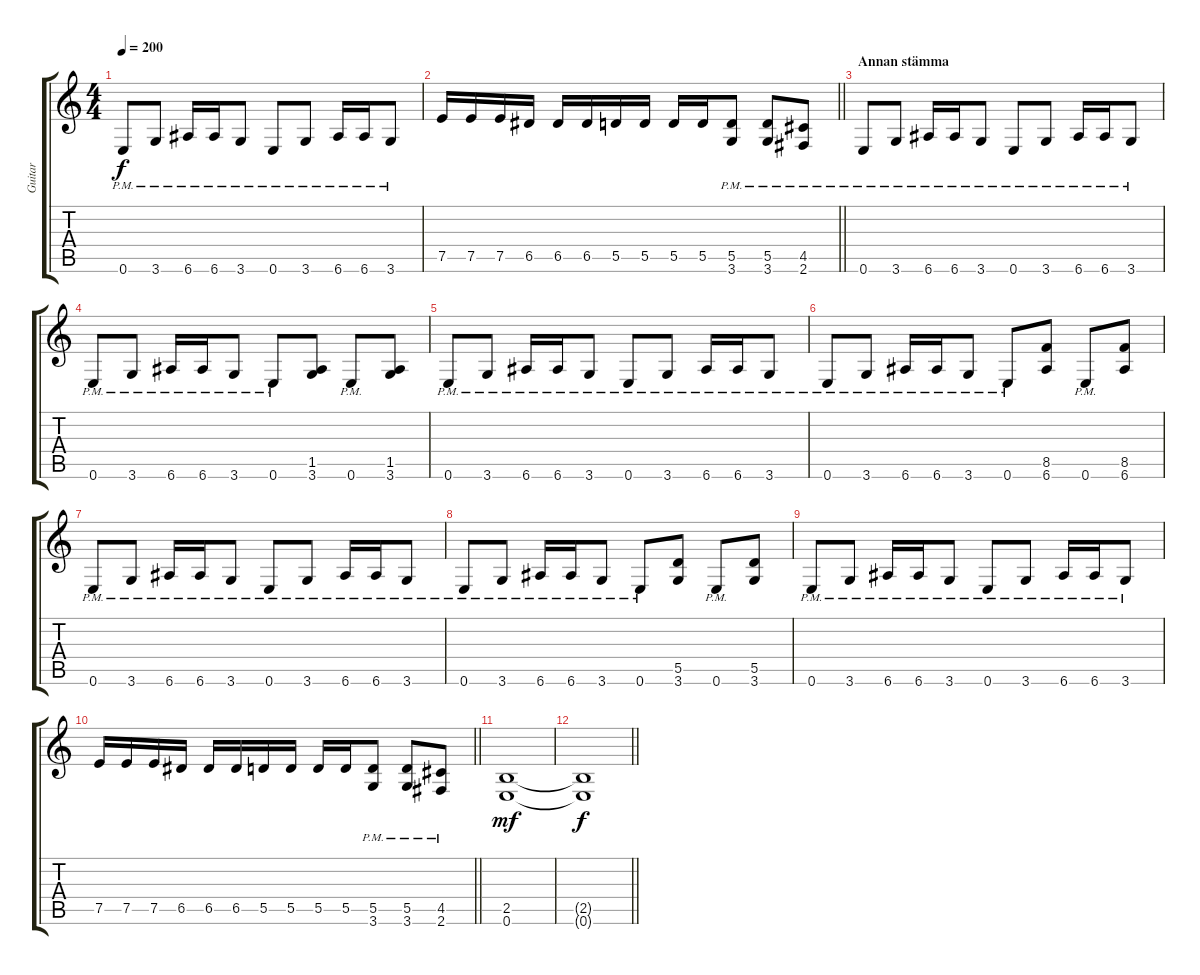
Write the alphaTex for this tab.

\track ("Guitar" "Guitar") {instrument distortionguitar}
\staff {score tabs}
\tuning (E4 B3 G3 D3 A2 E2) {hide}
\ts (4 4)
\tempo 200
\clef g2
\ks c
0.6{pm}.8{dy f} 3.6{pm}.8 6.6{pm}.16 6.6{pm}.16 3.6{pm}.8 0.6{pm}.8 3.6{pm}.8 6.6{pm}.16 6.6{pm}.16 3.6{pm}.8 |
\barLineRight lightlight
7.5.16 7.5.16 7.5.16 6.5.16 6.5.16 6.5.16 5.5.16 5.5.16 5.5.16 5.5.16 (5.5{pm} 3.6{pm}).8 (5.5{pm} 3.6{pm}).8 (4.5{pm} 2.6{pm}).8 |
\section ("" "Annan stämma")
0.6{pm}.8 3.6{pm}.8 6.6{pm}.16 6.6{pm}.16 3.6{pm}.8 0.6{pm}.8 3.6{pm}.8 6.6{pm}.16 6.6{pm}.16 3.6{pm}.8 |
0.6{pm}.8 3.6{pm}.8 6.6{pm}.16 6.6{pm}.16 3.6{pm}.8 0.6{pm}.8 (1.5 3.6).8 0.6{pm}.8 (1.5 3.6).8 |
0.6{pm}.8 3.6{pm}.8 6.6{pm}.16 6.6{pm}.16 3.6{pm}.8 0.6{pm}.8 3.6{pm}.8 6.6{pm}.16 6.6{pm}.16 3.6{pm}.8 |
0.6{pm}.8 3.6{pm}.8 6.6{pm}.16 6.6{pm}.16 3.6{pm}.8 0.6{pm}.8 (8.5 6.6).8 0.6{pm}.8 (8.5 6.6).8 |
0.6{pm}.8 3.6{pm}.8 6.6{pm}.16 6.6{pm}.16 3.6{pm}.8 0.6{pm}.8 3.6{pm}.8 6.6{pm}.16 6.6{pm}.16 3.6{pm}.8 |
0.6{pm}.8 3.6{pm}.8 6.6{pm}.16 6.6{pm}.16 3.6{pm}.8 0.6{pm}.8 (5.5 3.6).8 0.6{pm}.8 (5.5 3.6).8 |
0.6{pm}.8 3.6{pm}.8 6.6{pm}.16 6.6{pm}.16 3.6{pm}.8 0.6{pm}.8 3.6{pm}.8 6.6{pm}.16 6.6{pm}.16 3.6{pm}.8 |
\barLineRight lightlight
7.5.16 7.5.16 7.5.16 6.5.16 6.5.16 6.5.16 5.5.16 5.5.16 5.5.16 5.5.16 (5.5{pm} 3.6{pm}).8 (5.5{pm} 3.6{pm}).8 (4.5{pm} 2.6{pm}).8 |
(2.5 0.6).1{dy mf} |
\barLineRight lightlight
(2.5{t} 0.6{t}).1{dy f}
